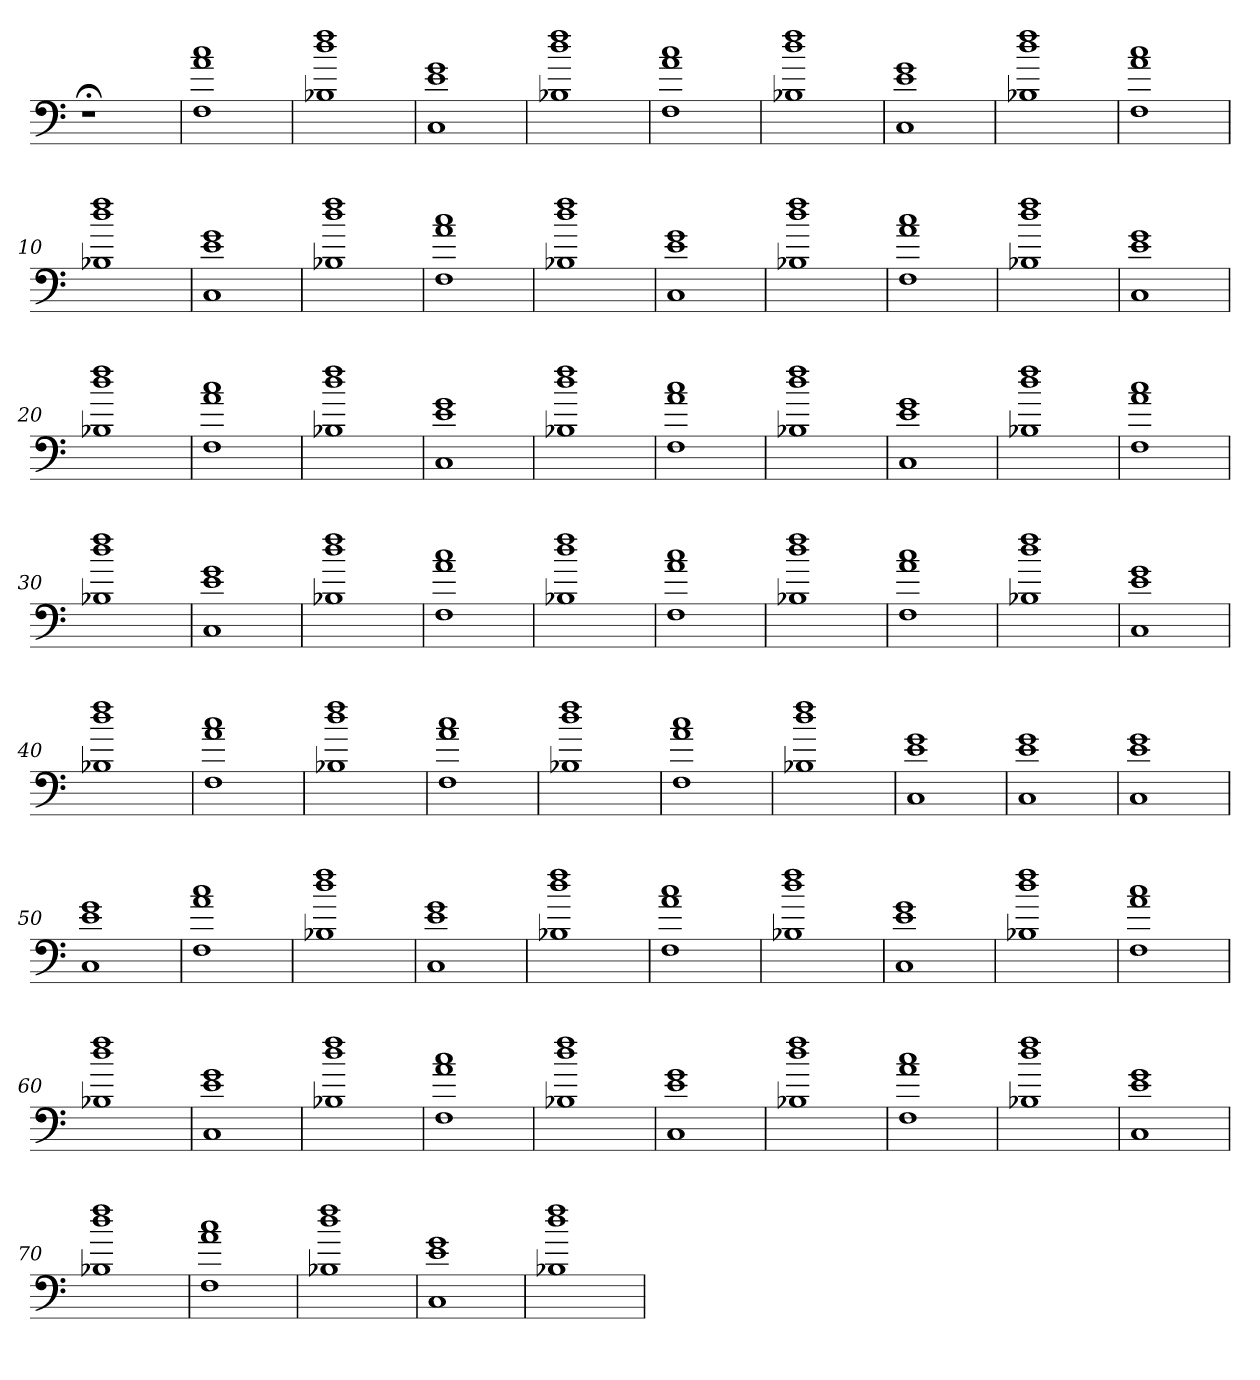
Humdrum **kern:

**kern
*part1
*staff1
=
1r;<
=1
1F 1a 1cc
=2
1B-X 1dd 1ff
=3
1C 1e 1g
=4
1B-X 1dd 1ff
=5
1F 1a 1cc
=6
1B-X 1dd 1ff
=7
1C 1e 1g
=8
1B-X 1dd 1ff
=9
1F 1a 1cc
=10
1B-X 1dd 1ff
=11
1C 1e 1g
=12
1B-X 1dd 1ff
=13
1F 1a 1cc
=14
1B-X 1dd 1ff
=15
1C 1e 1g
=16
1B-X 1dd 1ff
=17
1F 1a 1cc
=18
1B-X 1dd 1ff
=19
1C 1e 1g
=20
1B-X 1dd 1ff
=21
1F 1a 1cc
=22
1B-X 1dd 1ff
=23
1C 1e 1g
=24
1B-X 1dd 1ff
=25
1F 1a 1cc
=26
1B-X 1dd 1ff
=27
1C 1e 1g
=28
1B-X 1dd 1ff
=29
1F 1a 1cc
=30
1B-X 1dd 1ff
=31
1C 1e 1g
=32
1B-X 1dd 1ff
=33
1F 1a 1cc
=34
1B-X 1dd 1ff
=35
1F 1a 1cc
=36
1B-X 1dd 1ff
=37
1F 1a 1cc
=38
1B-X 1dd 1ff
=39
1C 1e 1g
=40
1B-X 1dd 1ff
=41
1F 1a 1cc
=42
1B-X 1dd 1ff
=43
1F 1a 1cc
=44
1B-X 1dd 1ff
=45
1F 1a 1cc
=46
1B-X 1dd 1ff
=47
1C 1e 1g
=48
1C 1e 1g
=49
1C 1e 1g
=50
1C 1e 1g
=51
1F 1a 1cc
=52
1B-X 1dd 1ff
=53
1C 1e 1g
=54
1B-X 1dd 1ff
=55
1F 1a 1cc
=56
1B-X 1dd 1ff
=57
1C 1e 1g
=58
1B-X 1dd 1ff
=59
1F 1a 1cc
=60
1B-X 1dd 1ff
=61
1C 1e 1g
=62
1B-X 1dd 1ff
=63
1F 1a 1cc
=64
1B-X 1dd 1ff
=65
1C 1e 1g
=66
1B-X 1dd 1ff
=67
1F 1a 1cc
=68
1B-X 1dd 1ff
=69
1C 1e 1g
=70
1B-X 1dd 1ff
=71
1F 1a 1cc
=72
1B-X 1dd 1ff
=73
1C 1e 1g
=74
1B-X 1dd 1ff
=
*-
